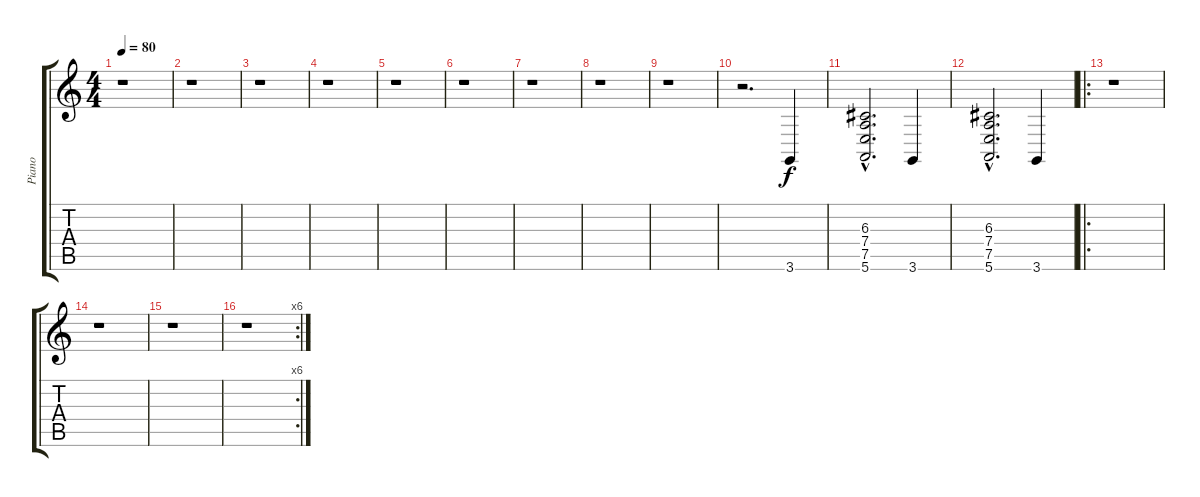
\track ("Piano" "Piano") {instrument acousticgrandpiano}
\staff {score tabs}
\tuning (E4 B3 G3 D3 A2 E2) {hide}
\ts (4 4)
\tempo 80
\clef g2
\ks c
r.1{dy f} |
r.1 |
r.1 |
r.1 |
r.1 |
r.1 |
r.1 |
r.1 |
r.1 |
r.2{d} 3.6.4 |
(6.3{hac} 7.4{hac} 7.5{hac} 5.6{hac}).2{d} 3.6.4 |
(6.3{hac} 7.4{hac} 7.5{hac} 5.6{hac}).2{d} 3.6.4 |
\ro
r.1 |
r.1 |
r.1 |
\rc 6
r.1
